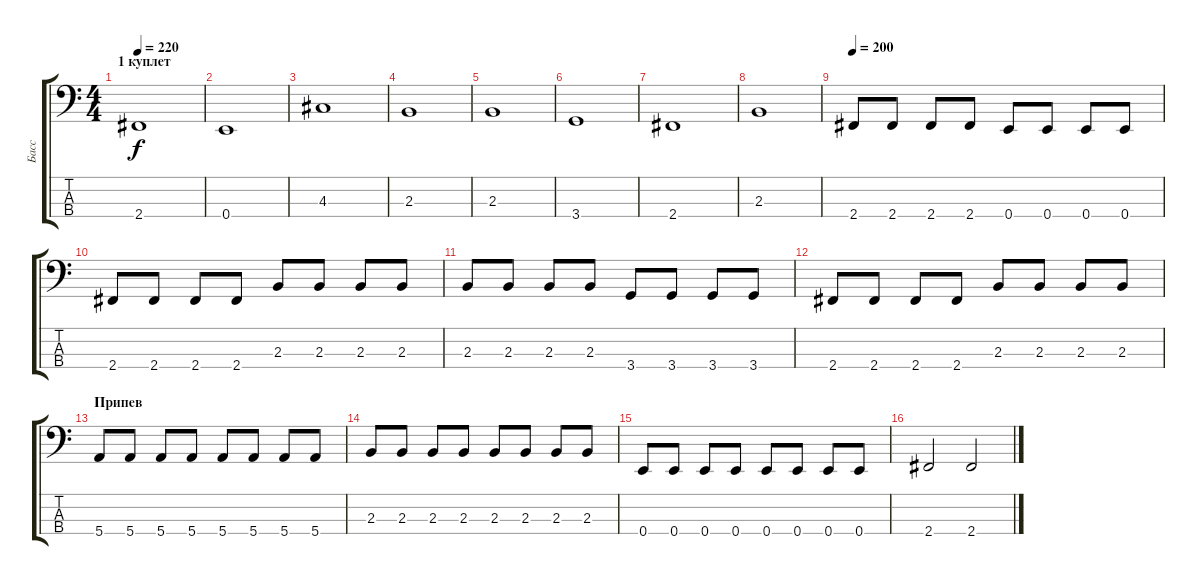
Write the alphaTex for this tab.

\track ("Басс" "Басс") {instrument electricbassfinger}
\staff {score tabs}
\tuning (G2 D2 A1 E1) {hide}
\ts (4 4)
\section ("" "1 куплет")
\tempo 220
\tempo 230
\tempo 220
\clef f4
\ks c
2.4.1{dy f instrument electricbassfinger} |
0.4.1 |
4.3.1 |
2.3.1 |
2.3.1 |
3.4.1 |
2.4.1 |
2.3.1 |
\tempo 200
2.4.8 2.4.8 2.4.8 2.4.8 0.4.8 0.4.8 0.4.8 0.4.8 |
2.4.8 2.4.8 2.4.8 2.4.8 2.3.8 2.3.8 2.3.8 2.3.8 |
2.3.8 2.3.8 2.3.8 2.3.8 3.4.8 3.4.8 3.4.8 3.4.8 |
2.4.8 2.4.8 2.4.8 2.4.8 2.3.8 2.3.8 2.3.8 2.3.8 |
\section ("" "Припев")
5.4.8 5.4.8 5.4.8 5.4.8 5.4.8 5.4.8 5.4.8 5.4.8 |
2.3.8 2.3.8 2.3.8 2.3.8 2.3.8 2.3.8 2.3.8 2.3.8 |
0.4.8 0.4.8 0.4.8 0.4.8 0.4.8 0.4.8 0.4.8 0.4.8 |
2.4.2 2.4.2
